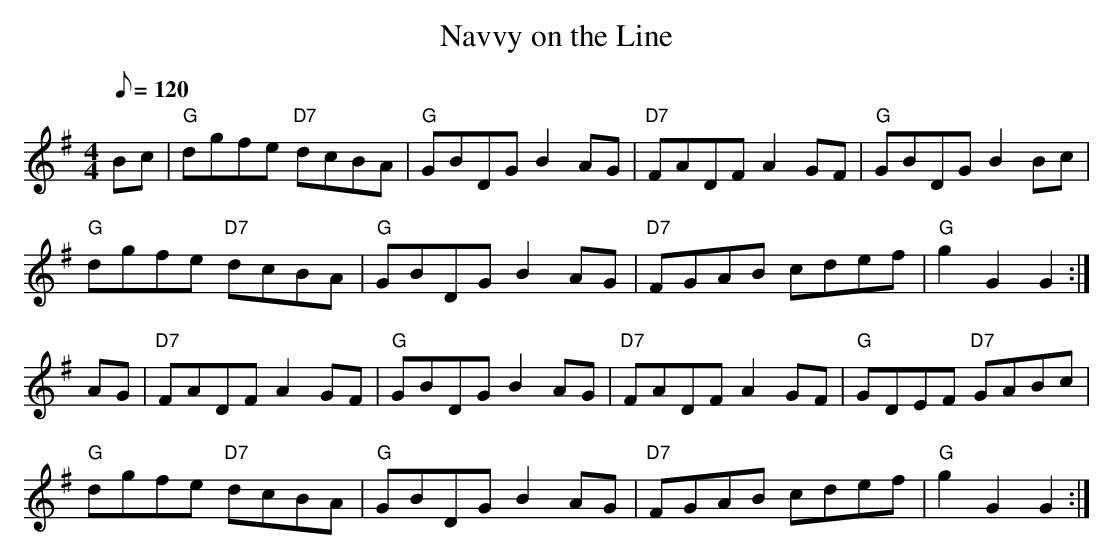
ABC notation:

X:1
T:Navvy on the Line
M:4/4
L:1/8
Q:120
K:G
Bc |\
"G"dgfe "D7"dcBA | "G"GBDG B2AG | "D7"FADF A2GF | "G"GBDG B2Bc |
"G"dgfe "D7"dcBA | "G"GBDG B2AG | "D7"FGAB cdef | "G"g2G2 G2 :|
AG |\
"D7" FADF A2GF |     "G"GBDG B2AG | "D7"FADF A2GF | "G"GDEF "D7"GABc |
"G"  dgfe "D7"dcBA | "G"GBDG B2AG | "D7"FGAB cdef | "G"g2G2 G2 :|
